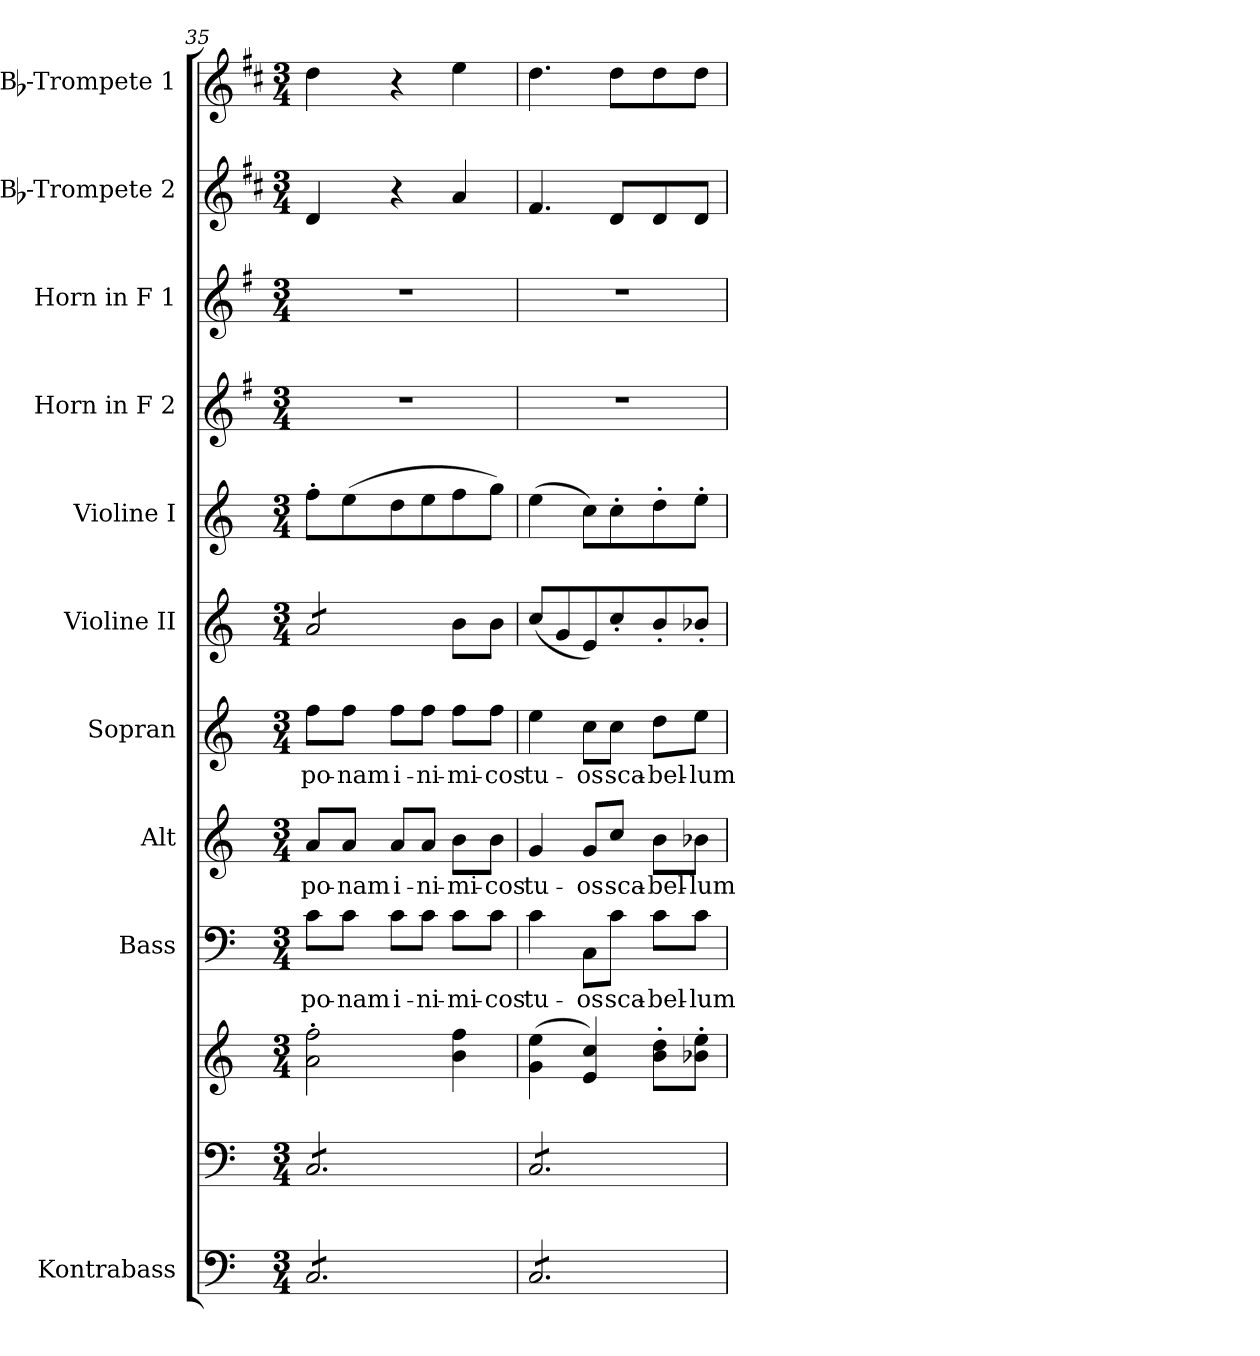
**kern	**kern	**kern	**kern	**text	**kern	**text	**kern	**text	**kern	**kern	**kern	**kern	**kern	**kern
*part11	*part10	*part10	*part9	*part9	*part8	*part8	*part7	*part7	*part6	*part5	*part4	*part3	*part2	*part1
*staff12	*staff11	*staff10	*staff9	*staff9	*staff8	*staff8	*staff7	*staff7	*staff6	*staff5	*staff4	*staff3	*staff2	*staff1
*I"Kontrabass	*	*	*I"Bass	*	*I"Alt	*	*I"Sopran	*	*I"Violine II	*I"Violine I	*I"Horn in F 2	*I"Horn in F 1	*I"Bb-Trompete 2	*I"Bb-Trompete 1
*I'Kb.	*	*	*I'B.	*	*I'A.	*	*I'S.	*	*I'Vl. II	*I'Vl. I	*	*	*I'Bb Trp. 2	*I'Bb Trp. 1
*clefF4	*clefF4	*clefG2	*clefF4	*	*clefG2	*	*clefG2	*	*clefG2	*clefG2	*clefG2	*clefG2	*clefG2	*clefG2
*ITrd7c12	*	*	*	*	*	*	*	*	*	*	*ITrd4c7	*ITrd4c7	*ITrd1c2	*ITrd1c2
*k[]	*k[]	*k[]	*k[]	*	*k[]	*	*k[]	*	*k[]	*k[]	*k[]	*k[]	*k[]	*k[]
*C:	*C:	*C:	*C:	*	*C:	*	*C:	*	*C:	*C:	*C:	*C:	*C:	*C:
*M3/4	*M3/4	*M3/4	*M3/4	*	*M3/4	*	*M3/4	*	*M3/4	*M3/4	*M3/4	*M3/4	*M3/4	*M3/4
=35	=35	=35	=35	=35	=35	=35	=35	=35	=35	=35	=35	=35	=35	=35
!	!	!	!	!LO:LY:b	!	!LO:LY:b	!	!LO:LY:b	!	!	!	!	!	!
*tremolo	*	*	*	*	*	*	*	*	*	*	*	*	*	*
*	*tremolo	*	*	*	*	*	*	*	*	*	*	*	*	*
*	*	*	*	*	*	*	*	*	*tremolo	*	*	*	*	*
8CC/L	8C/L	2a\'> 2ff\'>	8c\L	po-	8a/L	po-	8ff\L	po-	8a/L	8ff'>\L	2.r	2.r	4c/	4cc\
!	!	!	!	!LO:LY:b	!	!LO:LY:b	!	!LO:LY:b	!	!	!	!	!	!
8CC/	8C/	.	8c\J	-nam	8a/J	-nam	8ff\J	-nam	8a/	(>8ee\	.	.	.	.
!	!	!	!	!LO:LY:b	!	!LO:LY:b	!	!LO:LY:b	!	!	!	!	!	!
8CC/	8C/	.	8c\L	i-	8a/L	i-	8ff\L	i-	8a/	8dd\	.	.	4r	4r
!	!	!	!	!LO:LY:b	!	!LO:LY:b	!	!LO:LY:b	!	!	!	!	!	!
8CC/	8C/	.	8c\J	-ni-	8a/J	-ni-	8ff\J	-ni-	8a/J	8ee\	.	.	.	.
*	*	*	*	*	*	*	*	*	*Xtremolo	*	*	*	*	*
!	!	!	!	!LO:LY:b	!	!LO:LY:b	!	!LO:LY:b	!	!	!	!	!	!
8CC/	8C/	4b\ 4ff\	8c\L	-mi-	8b\L	-mi-	8ff\L	-mi-	8b\L	8ff\	.	.	4g/	4dd\
!	!	!	!	!LO:LY:b	!	!LO:LY:b	!	!LO:LY:b	!	!	!	!	!	!
8CC/J	8C/J	.	8c\J	-cos	8b\J	-cos	8ff\J	-cos	8b\J	8gg\J)	.	.	.	.
=36	=36	=36	=36	=36	=36	=36	=36	=36	=36	=36	=36	=36	=36	=36
!	!	!	!	!LO:LY:b	!	!LO:LY:b	!	!LO:LY:b	!	!	!	!	!	!
8CC/L	8C/L	(>4g\ 4ee\	4c\	tu-	4g/	tu-	4ee\	tu-	(<8cc/L	(>4ee\	2.r	2.r	4.e/	4.cc\
8CC/	8C/	.	.	.	.	.	.	.	8g/	.	.	.	.	.
!	!	!	!	!LO:LY:b	!	!LO:LY:b	!	!LO:LY:b	!	!	!	!	!	!
8CC/	8C/	4e/ 4cc/)	8C\L	-os	8g/L	-os	8cc\L	-os	8e/)	8cc\L)	.	.	.	.
!	!	!	!	!LO:LY:b	!	!LO:LY:b	!	!LO:LY:b	!	!	!	!	!	!
8CC/	8C/	.	8c\J	sca-	8cc/J	sca-	8cc\J	sca-	8cc'</	8cc'>\	.	.	8c/L	8cc\L
!	!	!	!	!LO:LY:b	!	!LO:LY:b	!	!LO:LY:b	!	!	!	!	!	!
8CC/	8C/	8b\'> 8dd\'>L	8c\L	-bel-	8b\L	-bel-	8dd\L	-bel-	8b'</	8dd'>\	.	.	8c/	8cc\
!	!	!	!	!LO:LY:b	!	!LO:LY:b	!	!LO:LY:b	!	!	!	!	!	!
8CC/J	8C/J	8b-X\'> 8ee\'>J	8c\J	-lum	8b-X\J	-lum	8ee\J	-lum	8b-X'</J	8ee'>\J	.	.	8c/J	8cc\J
*	*Xtremolo	*	*	*	*	*	*	*	*	*	*	*	*	*
*Xtremolo	*	*	*	*	*	*	*	*	*	*	*	*	*	*
=	=	=	=	=	=	=	=	=	=	=	=	=	=	=
*-	*-	*-	*-	*-	*-	*-	*-	*-	*-	*-	*-	*-	*-	*-
